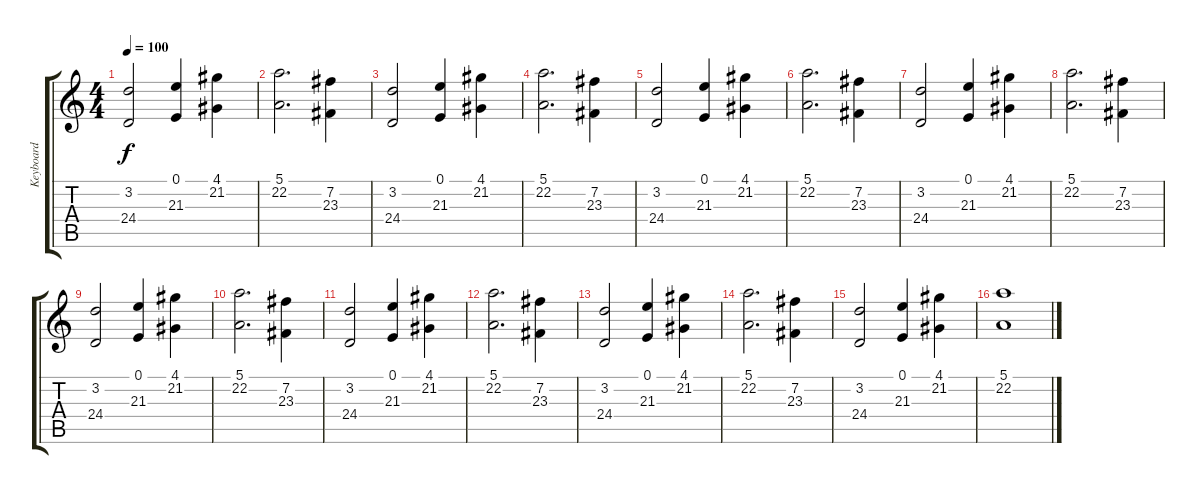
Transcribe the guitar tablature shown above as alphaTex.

\track ("Keyboard" "Keyboard") {instrument harmonica}
\staff {score tabs}
\tuning (E4 B3 G3 D3 A2 E2) {hide}
\ts (4 4)
\tempo 100
\clef g2
\ks c
(3.2 24.4).2{dy f} (0.1 21.3).4 (4.1 21.2).4 |
(5.1 22.2).2{d} (7.2 23.3).4 |
(3.2 24.4).2 (0.1 21.3).4 (4.1 21.2).4 |
(5.1 22.2).2{d} (7.2 23.3).4 |
(3.2 24.4).2 (0.1 21.3).4 (4.1 21.2).4 |
(5.1 22.2).2{d} (7.2 23.3).4 |
(3.2 24.4).2 (0.1 21.3).4 (4.1 21.2).4 |
(5.1 22.2).2{d} (7.2 23.3).4 |
(3.2 24.4).2 (0.1 21.3).4 (4.1 21.2).4 |
(5.1 22.2).2{d} (7.2 23.3).4 |
(3.2 24.4).2 (0.1 21.3).4 (4.1 21.2).4 |
(5.1 22.2).2{d} (7.2 23.3).4 |
(3.2 24.4).2 (0.1 21.3).4 (4.1 21.2).4 |
(5.1 22.2).2{d} (7.2 23.3).4 |
(3.2 24.4).2 (0.1 21.3).4 (4.1 21.2).4 |
(5.1 22.2).1
